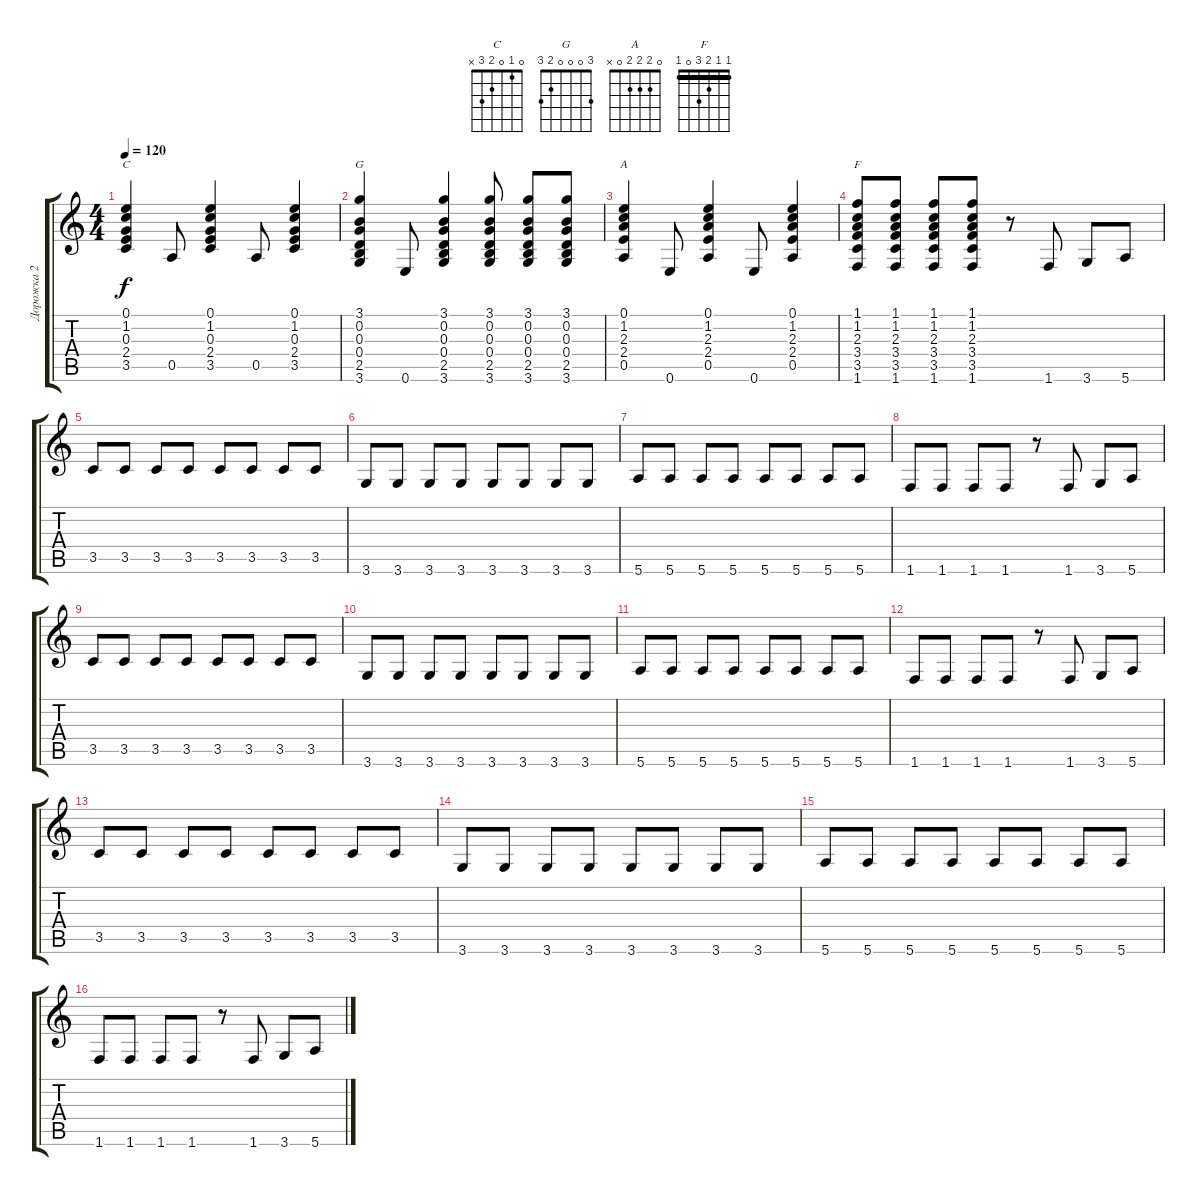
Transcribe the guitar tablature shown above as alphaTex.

\track ("Дорожка 2" "Дорожка 2") {instrument electricguitarmuted}
\staff {score tabs}
\tuning (E4 B3 G3 D3 A2 E2) {hide}
\chord ("C" 0 1 0 2 3 x)
\chord ("G" 3 0 0 0 2 3)
\chord ("A" 0 2 2 2 0 x)
\chord ("F" 1 1 2 3 0 1) {barre 1}
\ts (4 4)
\tempo 120
\clef g2
\ks c
(0.1 1.2 0.3 2.4 3.5).4{ch "C" dy f} 0.5.8 (0.1 1.2 0.3 2.4 3.5).4 0.5.8 (0.1 1.2 0.3 2.4 3.5).4 |
(3.1 0.2 0.3 0.4 2.5 3.6).4{ch "G"} 0.6.8 (3.1 0.2 0.3 0.4 2.5 3.6).4 (3.1 0.2 0.3 0.4 2.5 3.6).8 (3.1 0.2 0.3 0.4 2.5 3.6).8 (3.1 0.2 0.3 0.4 2.5 3.6).8 |
(0.1 1.2 2.3 2.4 0.5).4{ch "A"} 0.6.8 (0.1 1.2 2.3 2.4 0.5).4 0.6.8 (0.1 1.2 2.3 2.4 0.5).4 |
(1.1 1.2 2.3 3.4 3.5 1.6).8{ch "F"} (1.1 1.2 2.3 3.4 3.5 1.6).8 (1.1 1.2 2.3 3.4 3.5 1.6).8 (1.1 1.2 2.3 3.4 3.5 1.6).8 r.8 1.6.8 3.6.8 5.6.8 |
3.5.8 3.5.8 3.5.8 3.5.8 3.5.8 3.5.8 3.5.8 3.5.8 |
3.6.8 3.6.8 3.6.8 3.6.8 3.6.8 3.6.8 3.6.8 3.6.8 |
5.6.8 5.6.8 5.6.8 5.6.8 5.6.8 5.6.8 5.6.8 5.6.8 |
1.6.8 1.6.8 1.6.8 1.6.8 r.8 1.6.8 3.6.8 5.6.8 |
3.5.8 3.5.8 3.5.8 3.5.8 3.5.8 3.5.8 3.5.8 3.5.8 |
3.6.8 3.6.8 3.6.8 3.6.8 3.6.8 3.6.8 3.6.8 3.6.8 |
5.6.8 5.6.8 5.6.8 5.6.8 5.6.8 5.6.8 5.6.8 5.6.8 |
1.6.8 1.6.8 1.6.8 1.6.8 r.8 1.6.8 3.6.8 5.6.8 |
3.5.8 3.5.8 3.5.8 3.5.8 3.5.8 3.5.8 3.5.8 3.5.8 |
3.6.8 3.6.8 3.6.8 3.6.8 3.6.8 3.6.8 3.6.8 3.6.8 |
5.6.8 5.6.8 5.6.8 5.6.8 5.6.8 5.6.8 5.6.8 5.6.8 |
1.6.8 1.6.8 1.6.8 1.6.8 r.8 1.6.8 3.6.8 5.6.8
